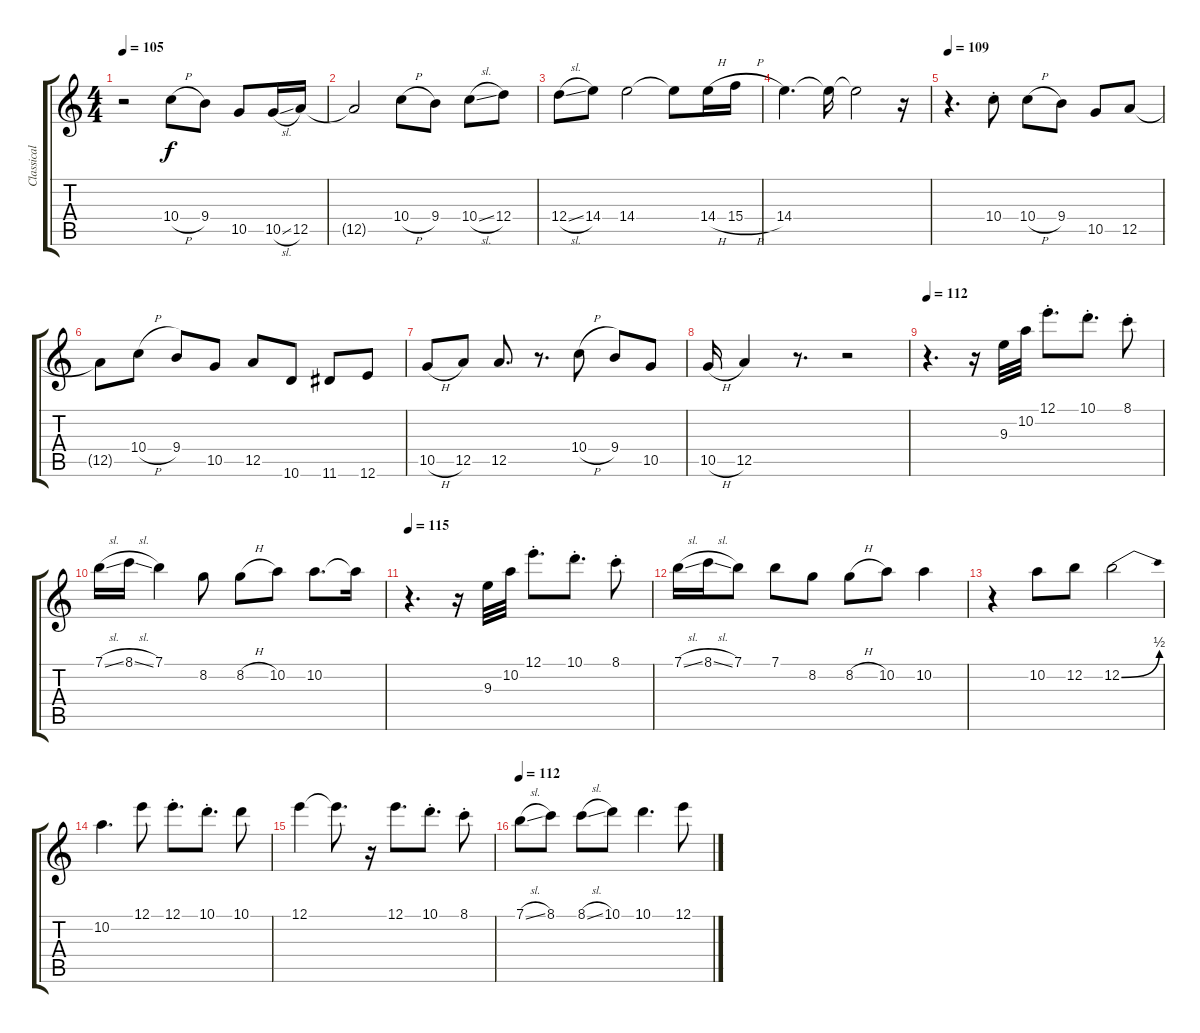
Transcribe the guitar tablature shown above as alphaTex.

\track ("Classical G. 2" "Classical ") {instrument acousticguitarnylon}
\staff {score tabs}
\tuning (E4 B3 G3 D3 A2 E2) {hide}
\ts (4 4)
\tempo 105
\clef g2
\ks c
r.2{dy f instrument acousticguitarnylon} 10.4{h}.8 9.4.8 10.5.8 10.5{sl}.16 12.5.16 |
12.5{t}.2 10.4{h}.8 9.4.8 10.4{sl}.8 12.4.8 |
12.4{sl}.8 14.4.8 14.4.2 14.4{t}.8 14.4{h}.16 15.4{h}.16 |
14.4.4{d} 14.4{t}.16 14.4{t}.2 r.16 |
\tempo 109
r.4{d} 10.4{st}.8 10.4{h}.8 9.4.8 10.5.8 12.5.8 |
12.5{t}.8 10.4{h}.8 9.4.8 10.5.8 12.5.8 10.6.8 11.6.8 12.6.8 |
10.5{h}.8 12.5.8 12.5.8{d} r.8{d} 10.4{h}.8 9.4.8 10.5.8 |
10.5{h}.16 12.5.4 r.8{d} r.2 |
\tempo 112
r.4{d} r.16 9.3.32 10.2.32 12.1{st}.8{d} 10.1{st}.8{d} 8.1{st}.8 |
7.1{sl}.16 8.1{sl}.16 7.1.4 8.2.8 8.2{h}.8 10.2.8 10.2.8{d} 10.2{t}.16 |
\tempo 115
r.4{d} r.16 9.3.32 10.2.32 12.1{st}.8{d} 10.1{st}.8{d} 8.1{st}.8 |
7.1{sl}.16 8.1{sl}.16 7.1.8 7.1.8 8.2.8 8.2{h}.8 10.2.8 10.2.4 |
r.4 10.2.8 12.2.8 12.2{be (bend 0 0 60 2)}.2 |
10.2.4{d} 12.1.8 12.1{st}.8{d} 10.1{st}.8{d} 10.1.8 |
12.1.4 12.1{t}.8{d} r.16 12.1.8{d} 10.1{st}.8{d} 8.1{st}.8 |
\tempo 112
7.1{sl}.8 8.1.8 8.1{sl}.8 10.1.8 10.1.4{d} 12.1.8
